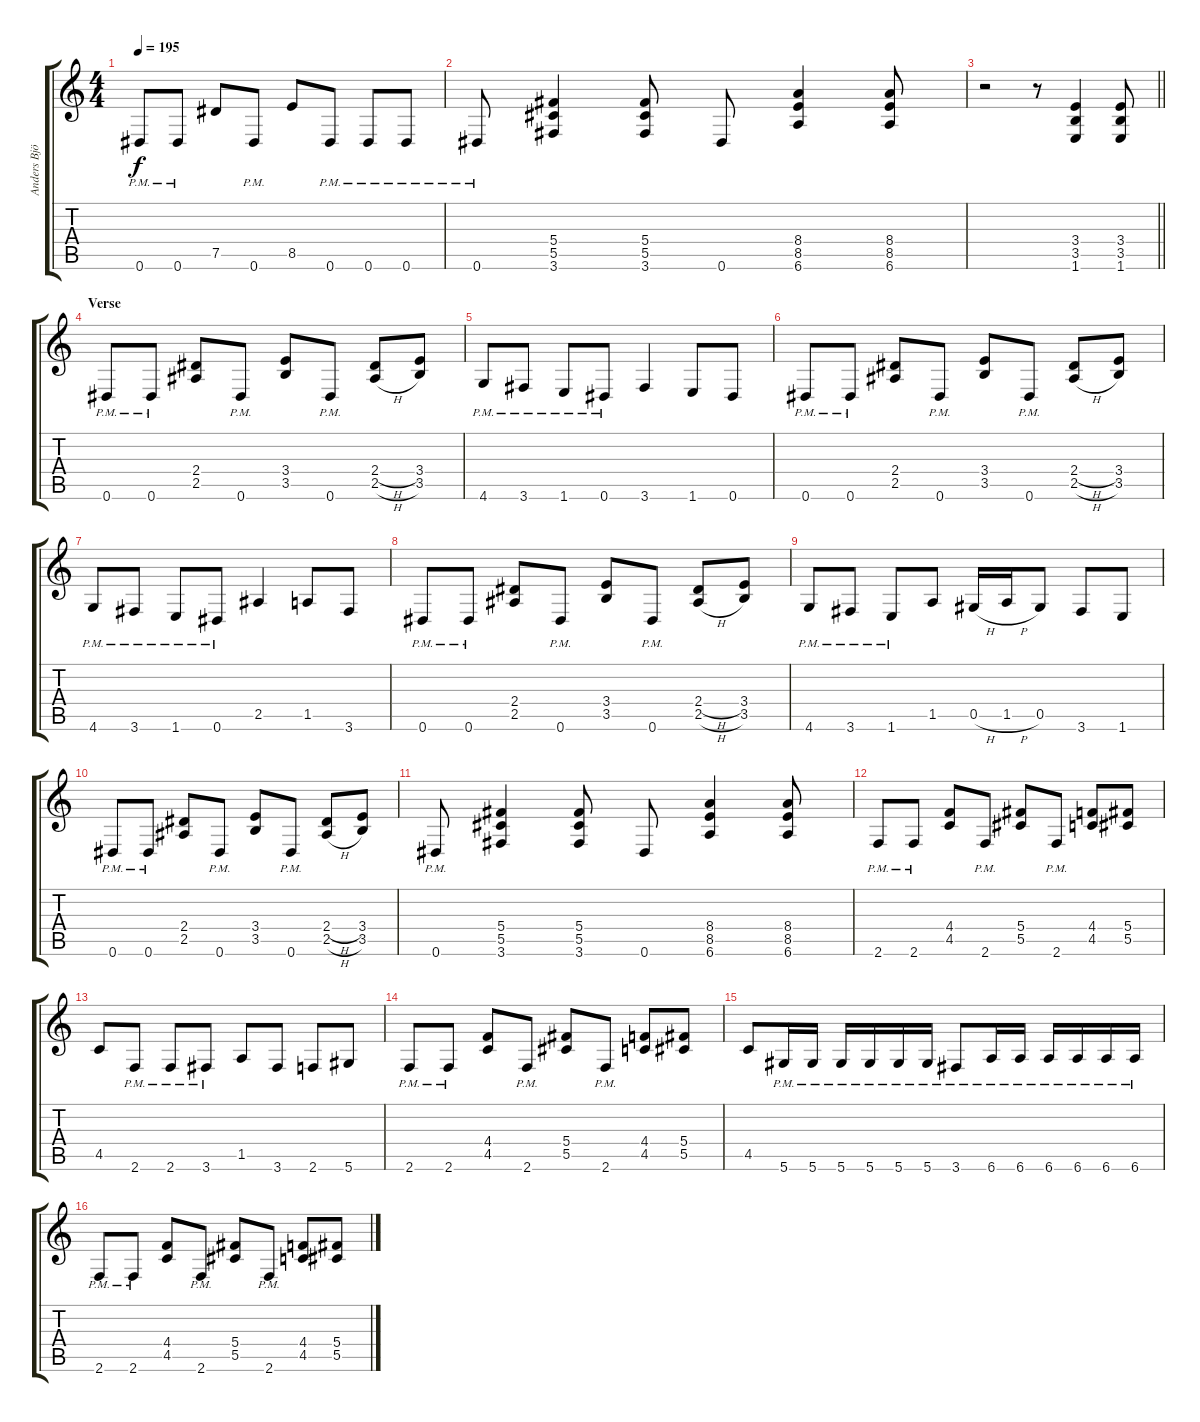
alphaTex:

\track ("Anders Björler" "Anders Bjö") {instrument distortionguitar}
\staff {score tabs}
\tuning (Eb4 Bb3 Gb3 Db3 Ab2 Eb2) {hide}
\ts (4 4)
\tempo 195
\clef g2
\ks c
0.6{pm}.8{dy f} 0.6{pm}.8 7.5.8 0.6{pm}.8 8.5.8 0.6{pm}.8 0.6{pm}.8 0.6{pm}.8 |
0.6{pm}.8 (5.4 5.5 3.6).4 (5.4 5.5 3.6).8 0.6.8 (8.4 8.5 6.6).4 (8.4 8.5 6.6).8 |
\barLineRight lightlight
r.2 r.8 (3.4 3.5 1.6).4 (3.4 3.5 1.6).8 |
\section ("" "Verse")
0.6{pm}.8 0.6{pm}.8 (2.4 2.5).8 0.6{pm}.8 (3.4 3.5).8 0.6{pm}.8 (2.4{h} 2.5{h}).8 (3.4 3.5).8 |
4.6{pm}.8 3.6{pm}.8 1.6{pm}.8 0.6{pm}.8 3.6.4 1.6.8 0.6.8 |
0.6{pm}.8 0.6{pm}.8 (2.4 2.5).8 0.6{pm}.8 (3.4 3.5).8 0.6{pm}.8 (2.4{h} 2.5{h}).8 (3.4 3.5).8 |
4.6{pm}.8 3.6{pm}.8 1.6{pm}.8 0.6{pm}.8 2.5.4 1.5.8 3.6.8 |
0.6{pm}.8 0.6{pm}.8 (2.4 2.5).8 0.6{pm}.8 (3.4 3.5).8 0.6{pm}.8 (2.4{h} 2.5{h}).8 (3.4 3.5).8 |
4.6{pm}.8 3.6{pm}.8 1.6{pm}.8 1.5.8 0.5{h}.16 1.5{h}.16 0.5.8 3.6.8 1.6.8 |
0.6{pm}.8 0.6{pm}.8 (2.4 2.5).8 0.6{pm}.8 (3.4 3.5).8 0.6{pm}.8 (2.4{h} 2.5{h}).8 (3.4 3.5).8 |
0.6{pm}.8 (5.4 5.5 3.6).4 (5.4 5.5 3.6).8 0.6.8 (8.4 8.5 6.6).4 (8.4 8.5 6.6).8 |
2.6{pm}.8 2.6{pm}.8 (4.4 4.5).8 2.6{pm}.8 (5.4 5.5).8 2.6{pm}.8 (4.4 4.5).8 (5.4 5.5).8 |
4.5.8 2.6{pm}.8 2.6{pm}.8 3.6{pm}.8 1.5.8 3.6.8 2.6.8 5.6.8 |
2.6{pm}.8 2.6{pm}.8 (4.4 4.5).8 2.6{pm}.8 (5.4 5.5).8 2.6{pm}.8 (4.4 4.5).8 (5.4 5.5).8 |
4.5.8 5.6{pm}.16 5.6{pm}.16 5.6{pm}.16 5.6{pm}.16 5.6{pm}.16 5.6{pm}.16 3.6{pm}.8 6.6{pm}.16 6.6{pm}.16 6.6{pm}.16 6.6{pm}.16 6.6{pm}.16 6.6{pm}.16 |
2.6{pm}.8 2.6{pm}.8 (4.4 4.5).8 2.6{pm}.8 (5.4 5.5).8 2.6{pm}.8 (4.4 4.5).8 (5.4 5.5).8
